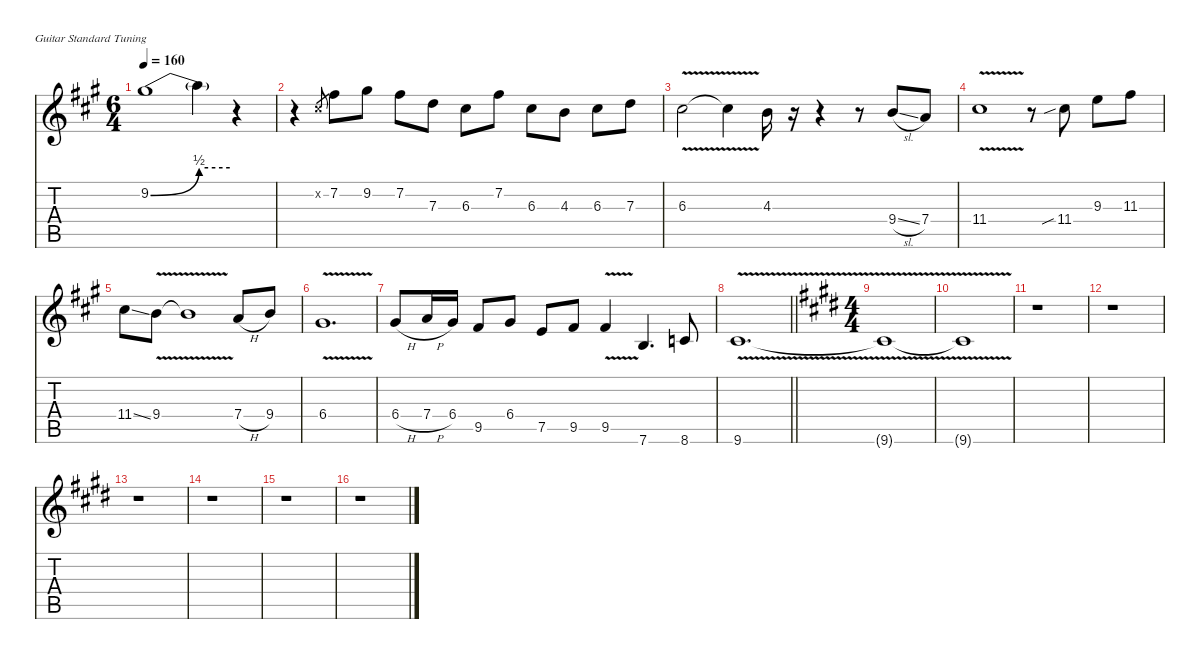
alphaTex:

\defaultSystemsLayout 4
\hideDynamics
\bracketExtendMode nobrackets
\singleTrackTrackNamePolicy hidden
\multiTrackTrackNamePolicy hidden
\firstSystemTrackNameMode fullname
\firstSystemTrackNameOrientation horizontal
\otherSystemsTrackNameOrientation horizontal
\track ("Lead guitar" "jz.guit.") {defaultSystemsLayout 4 instrument electricguitarjazz}
\staff {score tabs}
\tuning (E4 B3 G3 D3 A2 E2)
\ts (6 4)
\tempo 160
\clef g2
\ks f#minor
9.2{be (bend 0 0 60 2) t acc #}.1{dy f beam Down} 9.2{be (hold 0 2 60 2) t}.4{beam Down} r.4{beam Down} |
r.4{beam Down} 2.2{x acc #}.8{gr beam Up} 7.2{acc #}.8{dy ff beam Down} 9.2{acc #}.8{beam Down} 7.2{acc #}.8{beam Down} 7.3{acc forcenatural}.8{beam Down} 6.3{acc #}.8{beam Down} 7.2{acc #}.8{beam Down} 6.3{acc #}.8{beam Down} 4.3{acc forcenatural}.8{beam Down} 6.3{acc #}.8{beam Down} 7.3{acc forcenatural}.8{beam Down} |
6.3{v acc #}.2{beam Down} 6.3{v t acc #}.4{dy f beam Down} 4.3{acc forcenatural}.16{dy ff beam Down} r.16{beam Down} r.4{beam Down} r.8{beam Down} 9.4{sl acc forcenatural}.8{beam Up} 7.4{acc forcenatural}.8{beam Up} |
11.4{v acc #}.1{beam Down} r.8{beam Down} 11.4{sib acc #}.8{beam Down} 9.3{acc forcenatural}.8{beam Down} 11.3{acc #}.8{beam Down} |
11.4{ss acc #}.8{beam Down} 9.4{v acc forcenatural}.8{beam Down} 9.4{v t acc forcenatural}.1{dy f beam Down} 7.4{h acc forcenatural}.8{dy ff beam Up} 9.4{acc forcenatural}.8{beam Up} |
6.4{v acc #}.1{d beam Up} |
6.4{h acc #}.8{beam Up} 7.4{h acc forcenatural}.16{beam Up} 6.4{acc #}.16{beam Up} 9.5{acc #}.8{beam Up} 6.4{acc #}.8{beam Up} 7.5{acc forcenatural}.8{beam Up} 9.5{acc #}.8{beam Up} 9.5{v acc #}.4{beam Up} 7.6{acc forcenatural}.4{d beam Up} 8.6{acc forcenatural}.8{beam Up} |
\barLineRight lightlight
9.6{v acc #}.1{d beam Up} |
\ts (4 4)
\beaming (8 2 2 2 2)
\ks c#minor
9.6{v t acc #}.1{dy f beam Up} |
9.6{v t acc #}.1{beam Up} |
r.1{beam Down} |
r.1{beam Down} |
r.1{beam Down} |
r.1{beam Down} |
r.1{beam Down} |
r.1{beam Down}
